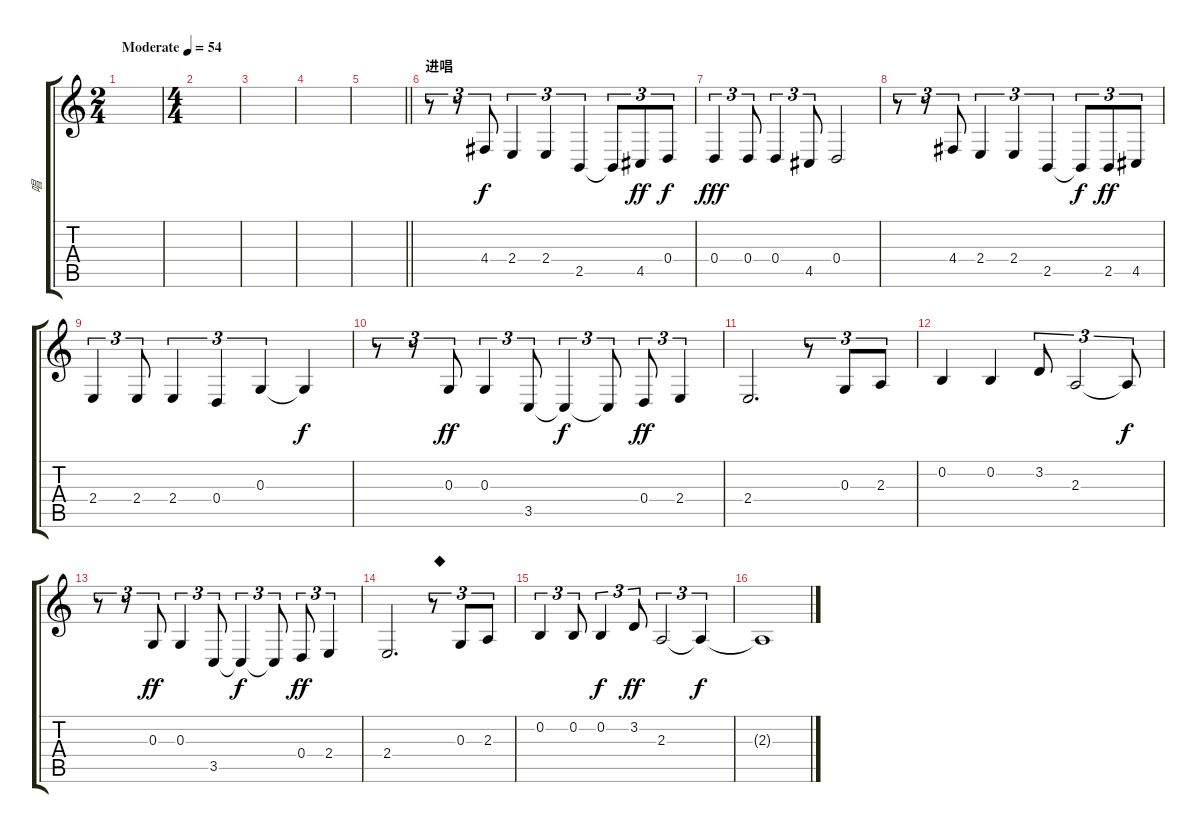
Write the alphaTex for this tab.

\track ("唱" "唱") {instrument acousticgrandpiano}
\staff {score tabs}
\tuning (E4 B3 G3 D3 A2 E2) {hide}
\ts (2 4)
\tempo (54 "Moderate")
\clef g2
\ks c
|
\ts (4 4)
|
|
|
\barLineRight lightlight
|
\section ("" "进唱")
r.8{tu (3 2)} r.8{tu (3 2)} 4.4.8{tu (3 2)} 2.4.4{tu (3 2)} 2.4.4{tu (3 2)} 2.5.4{tu (3 2)} 2.5{t}.8{tu (3 2) dy f} 4.5.8{tu (3 2) dy ff} 0.4.8{tu (3 2) dy f} |
0.4.4{tu (3 2) dy fff} 0.4.8{tu (3 2)} 0.4.4{tu (3 2)} 4.5.8{tu (3 2)} 0.4.2 |
r.8{tu (3 2)} r.8{tu (3 2)} 4.4.8{tu (3 2)} 2.4.4{tu (3 2)} 2.4.4{tu (3 2)} 2.5.4{tu (3 2)} 2.5{t}.8{tu (3 2) dy f} 2.5.8{tu (3 2) dy ff} 4.5.8{tu (3 2)} |
2.4.4{tu (3 2)} 2.4.8{tu (3 2)} 2.4.4{tu (3 2)} 0.4.4{tu (3 2)} 0.3.4{tu (3 2)} 0.3{t}.4{dy f} |
r.8{tu (3 2)} r.8{tu (3 2)} 0.3.8{tu (3 2) dy ff} 0.3.4{tu (3 2)} 3.5.8{tu (3 2)} 3.5{t}.4{tu (3 2) dy f} 3.5{t}.8{tu (3 2)} 0.4.8{tu (3 2) dy ff} 2.4.4{tu (3 2)} |
2.4.2{d} r.8{tu (3 2)} 0.3.8{tu (3 2)} 2.3.8{tu (3 2)} |
0.2.4 0.2.4 3.2.8{tu (3 2)} 2.3.2{tu (3 2)} 2.3{t}.8{tu (3 2) dy f} |
r.8{tu (3 2)} r.8{tu (3 2)} 0.3.8{tu (3 2) dy ff} 0.3.4{tu (3 2)} 3.5.8{tu (3 2)} 3.5{t}.4{tu (3 2) dy f} 3.5{t}.8{tu (3 2)} 0.4.8{tu (3 2) dy ff} 2.4.4{tu (3 2)} |
2.4.2{d} r.8{tu (3 2) txt "◆"} 0.3.8{tu (3 2)} 2.3.8{tu (3 2)} |
0.2.4{tu (3 2)} 0.2.8{tu (3 2)} 0.2.4{tu (3 2) dy f} 3.2.8{tu (3 2) dy ff} 2.3.2{tu (3 2)} 2.3{t}.4{tu (3 2) dy f} |
2.3{t}.1
